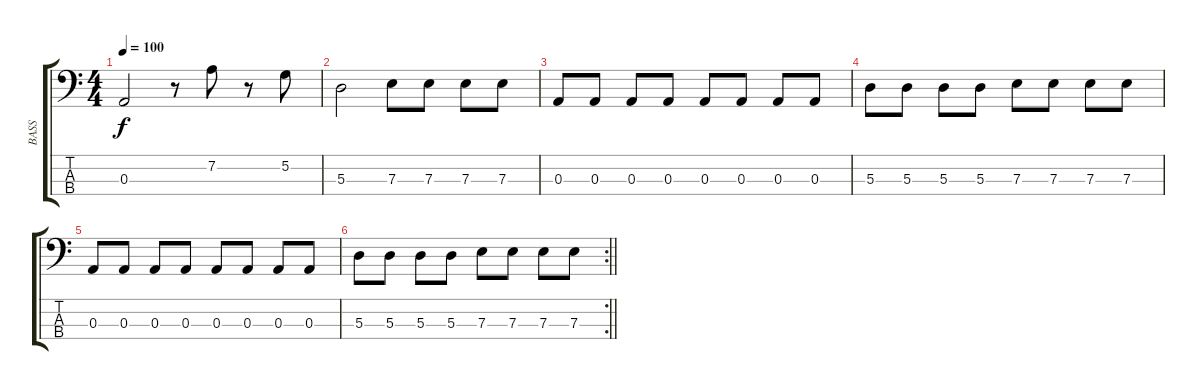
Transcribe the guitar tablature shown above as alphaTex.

\track ("BASS" "BASS") {instrument electricbassfinger}
\staff {score tabs}
\tuning (G2 D2 A1 E1) {hide}
\ts (4 4)
\tempo 100
\clef f4
\ks c
0.3.2{dy f} r.8 7.2.8 r.8 5.2.8 |
5.3.2 7.3.8 7.3.8 7.3.8 7.3.8 |
0.3.8 0.3.8 0.3.8 0.3.8 0.3.8 0.3.8 0.3.8 0.3.8 |
5.3.8 5.3.8 5.3.8 5.3.8 7.3.8 7.3.8 7.3.8 7.3.8 |
0.3.8 0.3.8 0.3.8 0.3.8 0.3.8 0.3.8 0.3.8 0.3.8 |
\rc 2
\barLineRight lightlight
5.3.8 5.3.8 5.3.8 5.3.8 7.3.8 7.3.8 7.3.8 7.3.8
